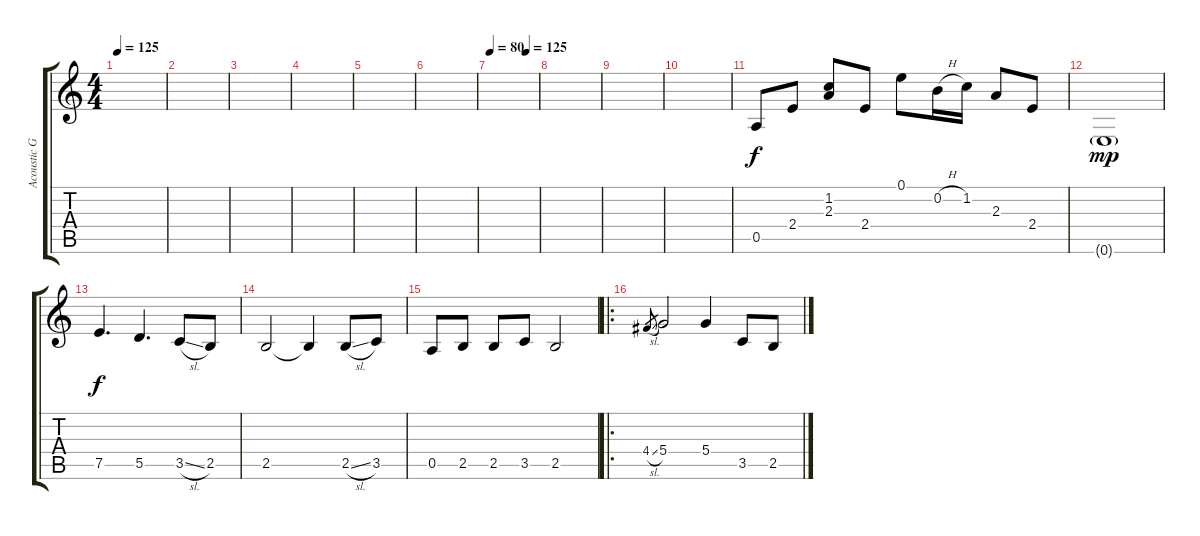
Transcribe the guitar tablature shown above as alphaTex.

\track ("Acoustic Guitar II" "Acoustic G") {instrument acousticguitarsteel}
\staff {score tabs}
\tuning (E4 B3 G3 D3 A2 E2) {hide}
\ts (4 4)
\tempo 125
\clef g2
\ks c
|
|
|
|
|
|
\tempo 80
\tempo (125 0.75)
|
|
|
|
0.5.8 2.4.8 (1.2 2.3).8 2.4.8 0.1.8 0.2{h}.16 1.2.16 2.3.8 2.4.8 |
0.6{g}.1{dy mp} |
7.5.4{d dy f} 5.5.4{d} 3.5{sl}.8 2.5.8 |
2.5.2 2.5{t}.4 2.5{sl}.8 3.5.8 |
0.5.8 2.5.8 2.5.8 3.5.8 2.5.2 |
\ro
4.4{sl}.8{gr} 5.4.2 5.4.4 3.5.8 2.5.8
